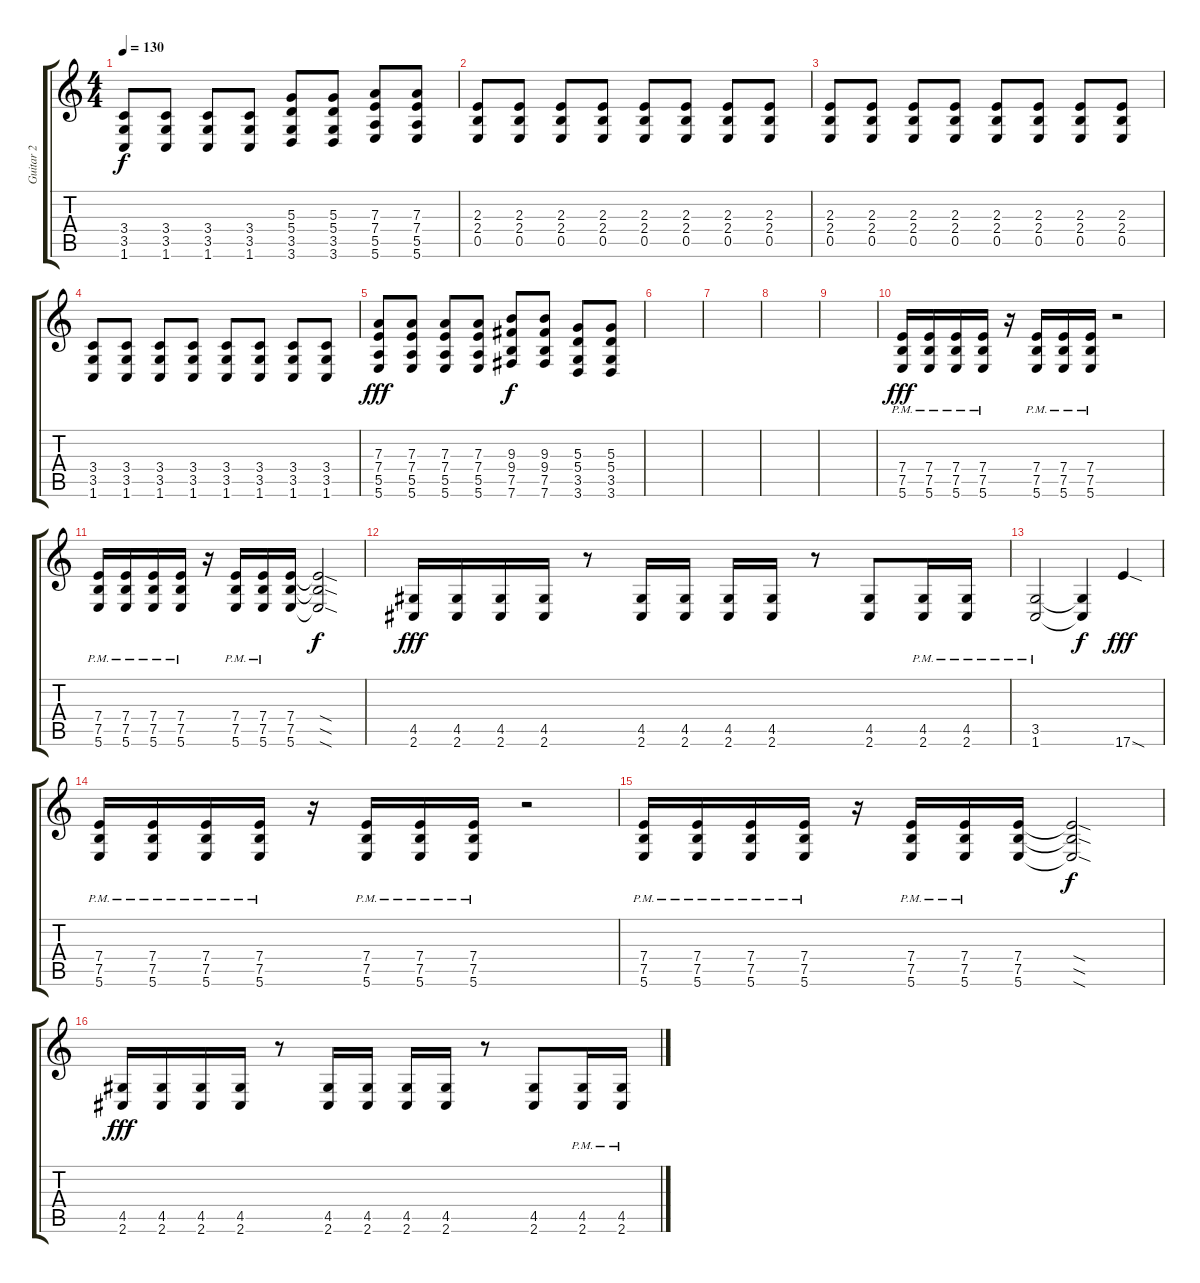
\track ("Guitar 2" "Guitar 2") {instrument distortionguitar}
\staff {score tabs}
\tuning (B3 Gb3 D3 A2 E2 B1) {hide}
\ts (4 4)
\tempo 130
\clef g2
\ks c
(3.4 3.5 1.6).8{dy f} (3.4 3.5 1.6).8 (3.4 3.5 1.6).8 (3.4 3.5 1.6).8 (5.3 5.4 3.5 3.6).8 (5.3 5.4 3.5 3.6).8 (7.3 7.4 5.5 5.6).8 (7.3 7.4 5.5 5.6).8 |
(2.3 2.4 0.5).8 (2.3 2.4 0.5).8 (2.3 2.4 0.5).8 (2.3 2.4 0.5).8 (2.3 2.4 0.5).8 (2.3 2.4 0.5).8 (2.3 2.4 0.5).8 (2.3 2.4 0.5).8 |
(2.3 2.4 0.5).8 (2.3 2.4 0.5).8 (2.3 2.4 0.5).8 (2.3 2.4 0.5).8 (2.3 2.4 0.5).8 (2.3 2.4 0.5).8 (2.3 2.4 0.5).8 (2.3 2.4 0.5).8 |
(3.4 3.5 1.6).8 (3.4 3.5 1.6).8 (3.4 3.5 1.6).8 (3.4 3.5 1.6).8 (3.4 3.5 1.6).8 (3.4 3.5 1.6).8 (3.4 3.5 1.6).8 (3.4 3.5 1.6).8 |
(7.3 7.4 5.5 5.6).8{dy fff} (7.3 7.4 5.5 5.6).8 (7.3 7.4 5.5 5.6).8 (7.3 7.4 5.5 5.6).8 (9.3 9.4 7.5 7.6).8{dy f} (9.3 9.4 7.5 7.6).8 (5.3 5.4 3.5 3.6).8 (5.3 5.4 3.5 3.6).8 |
|
|
|
|
(7.4{pm} 7.5{pm} 5.6).16{dy fff} (7.4{pm} 7.5{pm} 5.6).16 (7.4{pm} 7.5{pm} 5.6).16 (7.4{pm} 7.5{pm} 5.6).16 r.16 (7.4{pm} 7.5{pm} 5.6).16 (7.4{pm} 7.5{pm} 5.6).16 (7.4{pm} 7.5{pm} 5.6).16 r.2 |
(7.4{pm} 7.5{pm} 5.6).16 (7.4{pm} 7.5{pm} 5.6).16 (7.4{pm} 7.5{pm} 5.6).16 (7.4{pm} 7.5{pm} 5.6).16 r.16 (7.4{pm} 7.5{pm} 5.6).16 (7.4{pm} 7.5{pm} 5.6).16 (7.4 7.5 5.6).16 (7.4{sod t} 7.5{sod t} 5.6{sod t}).2{dy f} |
(4.5 2.6).16{dy fff} (4.5 2.6).16 (4.5 2.6).16 (4.5 2.6).16 r.8 (4.5 2.6).16 (4.5 2.6).16 (4.5 2.6).16 (4.5 2.6).16 r.8 (4.5 2.6).8 (4.5{pm} 2.6{pm}).16 (4.5{pm} 2.6{pm}).16 |
(3.5{pm} 1.6).2 (3.5{t} 1.6{t}).4{dy f} 17.6{sod}.4{dy fff} |
(7.4{pm} 7.5{pm} 5.6).16 (7.4{pm} 7.5{pm} 5.6).16 (7.4{pm} 7.5{pm} 5.6).16 (7.4{pm} 7.5{pm} 5.6).16 r.16 (7.4{pm} 7.5{pm} 5.6).16 (7.4{pm} 7.5{pm} 5.6).16 (7.4{pm} 7.5{pm} 5.6).16 r.2 |
(7.4{pm} 7.5{pm} 5.6).16 (7.4{pm} 7.5{pm} 5.6).16 (7.4{pm} 7.5{pm} 5.6).16 (7.4{pm} 7.5{pm} 5.6).16 r.16 (7.4{pm} 7.5{pm} 5.6).16 (7.4{pm} 7.5{pm} 5.6).16 (7.4 7.5 5.6).16 (7.4{sod t} 7.5{sod t} 5.6{sod t}).2{dy f} |
(4.5 2.6).16{dy fff} (4.5 2.6).16 (4.5 2.6).16 (4.5 2.6).16 r.8 (4.5 2.6).16 (4.5 2.6).16 (4.5 2.6).16 (4.5 2.6).16 r.8 (4.5 2.6).8 (4.5{pm} 2.6{pm}).16 (4.5{pm} 2.6{pm}).16
